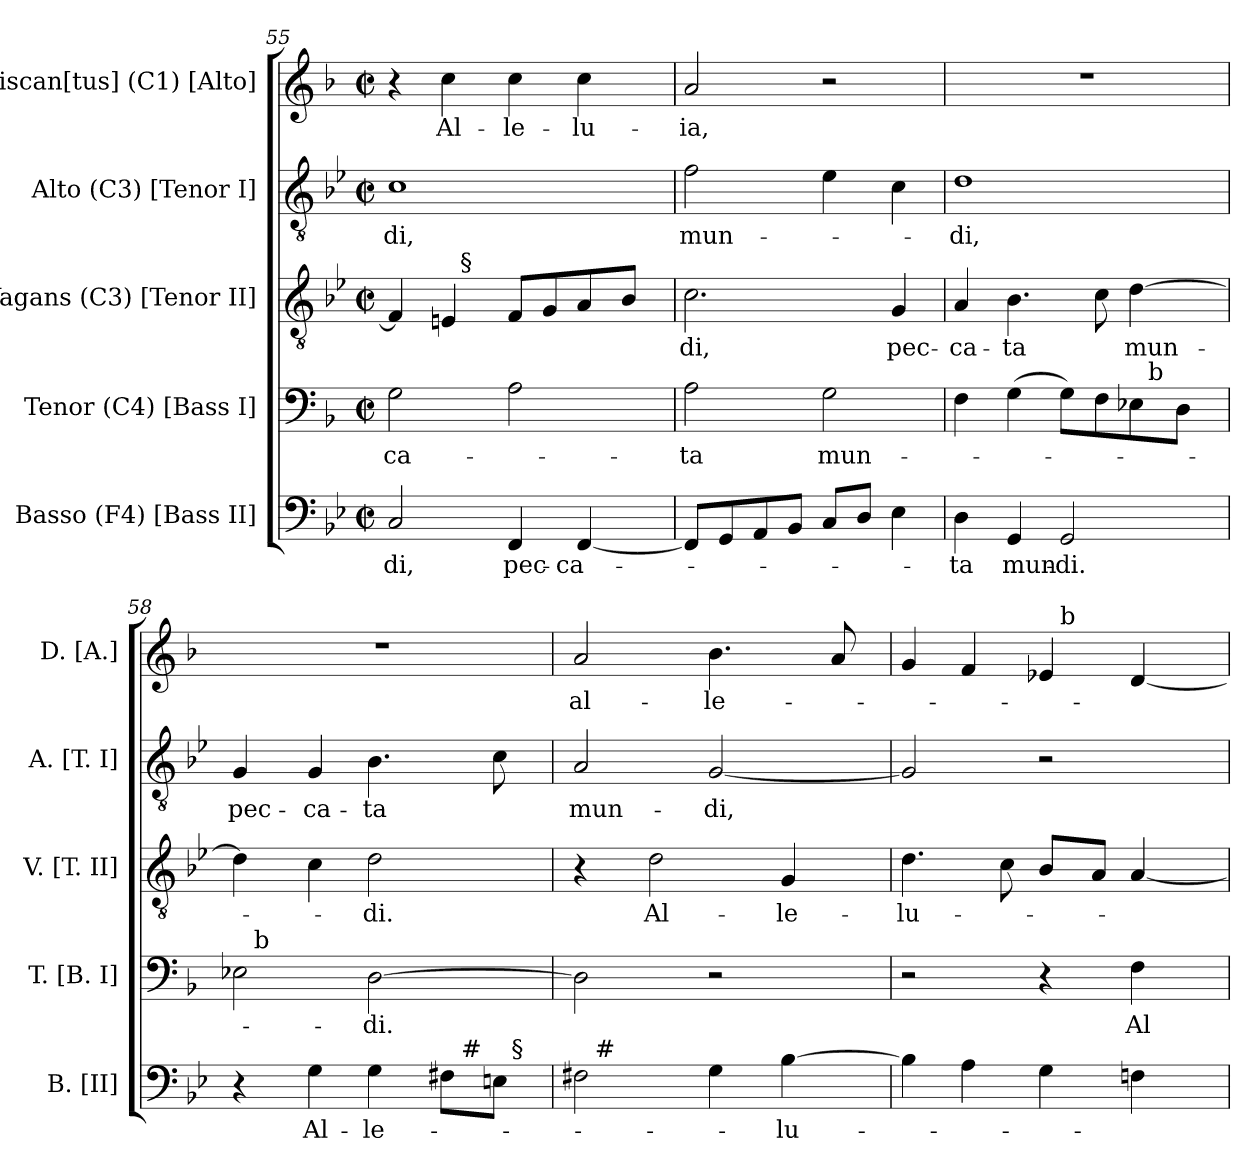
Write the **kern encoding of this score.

**kern	**text	**kern	**text	**kern	**text	**kern	**text	**kern	**text
*part5	*part5	*part4	*part4	*part3	*part3	*part2	*part2	*part1	*part1
*staff5	*staff5	*staff4	*staff4	*staff3	*staff3	*staff2	*staff2	*staff1	*staff1
*I"Basso (F4) [Bass II]	*	*I"Tenor (C4) [Bass I]	*	*I"Vagans (C3) [Tenor II]	*	*I"Alto (C3) [Tenor I]	*	*I"Discan[tus] (C1) [Alto]	*
*I'B. [II]	*	*I'T. [B. I]	*	*I'V. [T. II]	*	*I'A. [T. I]	*	*I'D. [A.]	*
!!LO:PB:g=z
*clefF4	*	*clefF4	*	*clefGv2	*	*clefGv2	*	*clefG2	*
*	*	*	*	*ITrd7c12	*	*ITrd7c12	*	*	*
*k[b-e-]	*	*k[b-]	*	*k[b-e-]	*	*k[b-e-]	*	*k[b-]	*
*B-:	*	*F:	*	*B-:	*	*B-:	*	*F:	*
*M2/2	*	*M2/2	*	*M2/2	*	*M2/2	*	*M2/2	*
*met(c|)	*	*met(c|)	*	*met(c|)	*	*met(c|)	*	*met(c|)	*
=55	=55	=55	=55	=55	=55	=55	=55	=55	=55
!	!LO:LY:b:color=#000000	!	!	!	!	!	!	!	!
!	!	!	!LO:LY:b:color=#000000	!	!	!	!	!	!
!	!	!	!	!	!	!	!LO:LY:b:color=#000000	!	!
*	*	*	*	*^	*	*	*	*	*
2Ci/	-di,	2Gi\	-ca-	4FFi/]	4ryy	.	1Ci	-di,	4r	.
!	!	!	!	!	!	!	!	!	!	!LO:LY:b:color=#000000
.	.	.	.	4EEi/	32ryy	.	.	.	4cci\	Al-
.	.	.	.	.	256ryy	.	.	.	.	.
!	!	!	!	!	!LO:TX:a:t=§	!	!	!	!	!
.	.	.	.	.	2ryy	.	.	.	.	.
!	!LO:LY:b:color=#000000	!	!	!	!	!	!	!	!	!
!	!	!	!	!	!	!	!	!	!	!LO:LY:b:color=#000000
4FFi/	pec-	2Ai\	.	8FFi/L	.	.	.	.	4cci\	-le-
.	.	.	.	8GGi/	.	.	.	.	.	.
!	!LO:LY:b:color=#000000	!	!	!	!	!	!	!	!	!
!	!	!	!	!	!	!	!	!	!	!LO:LY:b:color=#000000
[<4FFi/	-ca-	.	.	8AAi/	.	.	.	.	4cci\	-lu-
.	.	.	.	.	8ryy	.	.	.	.	.
.	.	.	.	8BB-i/J	.	.	.	.	.	.
.	.	.	.	.	16ryy	.	.	.	.	.
.	.	.	.	.	64..ryy	.	.	.	.	.
*	*	*	*	*v	*v	*	*	*	*	*
=56	=56	=56	=56	=56	=56	=56	=56	=56	=56
*	*	*	*	*^	*	*	*	*	*
!	!	!	!LO:LY:b:color=#000000	!	!	!	!	!	!	!
*	*	*	*	*v	*v	*	*	*	*	*
*	*	*	*	*^	*	*	*	*	*
!	!	!	!	!	!	!LO:LY:b:color=#000000	!	!	!	!
*	*	*	*	*v	*v	*	*	*	*	*
*	*	*	*	*^	*	*	*	*	*
!	!	!	!	!	!	!	!	!LO:LY:b:color=#000000	!	!
*	*	*	*	*v	*v	*	*	*	*	*
*	*	*	*	*^	*	*	*	*	*
!	!	!	!	!	!	!	!	!	!	!LO:LY:b:color=#000000
*	*	*	*	*v	*v	*	*	*	*	*
8FFi/L]	.	2Ai\	-ta	2.Ci\	-di,	2Fi\	mun-	2ai/	-ia,
8GGi/	.	.	.	.	.	.	.	.	.
8AAi/	.	.	.	.	.	.	.	.	.
8BB-i/J	.	.	.	.	.	.	.	.	.
!	!	!	!LO:LY:b:color=#000000	!	!	!	!	!	!
8Ci/L	.	2Gi\	mun-	.	.	4E-i\	.	2r	.
8Di/J	.	.	.	.	.	.	.	.	.
!	!	!	!	!	!LO:LY:b:color=#000000	!	!	!	!
4E-i\	.	.	.	4GGi/	pec-	4Ci\	.	.	.
=57	=57	=57	=57	=57	=57	=57	=57	=57	=57
!	!LO:LY:b:color=#000000	!	!	!	!	!	!	!	!
!	!	!	!	!	!LO:LY:b:color=#000000	!	!	!	!
!	!	!	!	!	!	!	!LO:LY:b:color=#000000	!	!
*	*	*^	*	*	*	*	*	*	*
4Di\	-ta	4Fi\	2ryy	.	4AAi/	-ca-	1Di	-di,	1r	.
!	!LO:LY:b:color=#000000	!	!	!	!	!	!	!	!	!
!	!	!	!	!	!	!LO:LY:b:color=#000000	!	!	!	!
4GGi/	mun-	(4Gi\	.	.	4.BB-i\	-ta	.	.	.	.
!	!LO:LY:b:color=#000000	!	!	!	!	!	!	!	!	!
2GGi/	-di.	8Gi\L)	4ryy	.	.	.	.	.	.	.
.	.	8Fi\	.	.	8Ci\	.	.	.	.	.
!	!	!	!	!	!	!LO:LY:b:color=#000000	!	!	!	!
.	.	8E-i\	32ryy	.	[>4Di\	mun-	.	.	.	.
.	.	.	256ryy	.	.	.	.	.	.	.
!	!	!	!LO:TX:a:t=b	!	!	!	!	!	!	!
.	.	.	8ryy	.	.	.	.	.	.	.
.	.	8Di\J	.	.	.	.	.	.	.	.
.	.	.	16ryy	.	.	.	.	.	.	.
.	.	.	64..ryy	.	.	.	.	.	.	.
=58	=58	=58	=58	=58	=58	=58	=58	=58	=58	=58
!	!	!	!	!	!	!	!	!LO:LY:b:color=#000000	!	!
*^	*	*	*	*	*	*	*	*	*	*
4r	2ryy	.	2E-i\	32ryy	.	4Di\]	.	4GGi/	pec-	1r	.
.	.	.	.	256ryy	.	.	.	.	.	.	.
!	!	!	!	!LO:TX:a:t=b	!	!	!	!	!	!	!
.	.	.	.	2ryy	.	.	.	.	.	.	.
!	!	!LO:LY:b:color=#000000	!	!	!	!	!	!	!	!	!
!	!	!	!	!	!	!	!	!	!LO:LY:b:color=#000000	!	!
4Gi\	.	Al-	.	.	.	4Ci\	.	4GGi/	-ca-	.	.
!	!	!LO:LY:b:color=#000000	!	!	!	!	!	!	!	!	!
!	!	!	!	!	!LO:LY:b:color=#000000	!	!	!	!	!	!
!	!	!	!	!	!	!	!LO:LY:b:color=#000000	!	!	!	!
!	!	!	!	!	!	!	!	!	!LO:LY:b:color=#000000	!	!
4Gi\	4ryy	-le-	[>2Di\	.	-di.	2Di\	-di.	4.BB-i\	-ta	.	.
.	.	.	.	4ryy	.	.	.	.	.	.	.
8F#i\L	32ryy	.	.	.	.	.	.	.	.	.	.
.	256ryy	.	.	.	.	.	.	.	.	.	.
!	!LO:TX:a:t=#	!	!	!	!	!	!	!	!	!	!
.	8ryy	.	.	8ryy	.	.	.	.	.	.	.
8Ei\J	.	.	.	.	.	.	.	8Ci\	.	.	.
!	!LO:TX:a:t=§	!	!	!	!	!	!	!	!	!	!
.	16ryy	.	.	16ryy	.	.	.	.	.	.	.
.	64..ryy	.	.	64..ryy	.	.	.	.	.	.	.
*	*	*	*v	*v	*	*	*	*	*	*	*
=59	=59	=59	=59	=59	=59	=59	=59	=59	=59	=59
*	*	*	*^	*	*	*	*	*	*	*
!	!	!	!	!	!	!	!	!	!LO:LY:b:color=#000000	!	!
*	*	*	*v	*v	*	*	*	*	*	*	*
*	*	*	*^	*	*	*	*	*	*	*
!	!	!	!	!	!	!	!	!	!	!	!LO:LY:b:color=#000000
*	*	*	*v	*v	*	*	*	*	*	*	*
2F#i\	32ryy	.	2Di\]	.	4r	.	2AAi/	mun-	2ai/	al-
.	256ryy	.	.	.	.	.	.	.	.	.
!	!LO:TX:a:t=#	!	!	!	!	!	!	!	!	!
.	2ryy	.	.	.	.	.	.	.	.	.
!	!	!	!	!	!	!LO:LY:b:color=#000000	!	!	!	!
.	.	.	.	.	2Di\	Al-	.	.	.	.
!	!	!	!	!	!	!	!	!LO:LY:b:color=#000000	!	!
!	!	!	!	!	!	!	!	!	!	!LO:LY:b:color=#000000
4Gi\	.	.	2r	.	.	.	[<2GGi/	-di,	4.b-i\	-le-
.	4ryy	.	.	.	.	.	.	.	.	.
!	!	!LO:LY:b:color=#000000	!	!	!	!	!	!	!	!
!	!	!	!	!	!	!LO:LY:b:color=#000000	!	!	!	!
[>4B-i\	.	-lu-	.	.	4GGi/	-le-	.	.	.	.
.	8ryy	.	.	.	.	.	.	.	.	.
.	.	.	.	.	.	.	.	.	8ai/	.
.	16ryy	.	.	.	.	.	.	.	.	.
.	64..ryy	.	.	.	.	.	.	.	.	.
*v	*v	*	*	*	*	*	*	*	*	*
!!LO:LB:g=z
=60	=60	=60	=60	=60	=60	=60	=60	=60	=60
*^	*	*	*	*	*	*	*	*	*
!	!	!	!	!	!	!LO:LY:b:color=#000000	!	!	!	!
*v	*v	*	*	*	*	*	*	*	*^	*
4B-i\]	.	2r	.	4.Di\	-lu-	2GGi/]	.	4gi/	2ryy	.
4Ai\	.	.	.	.	.	.	.	4fi/	.	.
.	.	.	.	8Ci\	.	.	.	.	.	.
4Gi\	.	4r	.	8BB-i/L	.	2r	.	4e-i/	32ryy	.
.	.	.	.	.	.	.	.	.	256ryy	.
!	!	!	!	!	!	!	!	!	!LO:TX:a:t=b	!
.	.	.	.	.	.	.	.	.	4ryy	.
.	.	.	.	8AAi/J	.	.	.	.	.	.
!	!	!	!LO:LY:b:color=#000000	!	!	!	!	!	!	!
4Fni\	.	4Fi\	Al-	[<4AAi/	.	.	.	[<4di/	.	.
.	.	.	.	.	.	.	.	.	8ryy	.
.	.	.	.	.	.	.	.	.	16ryy	.
.	.	.	.	.	.	.	.	.	64..ryy	.
*	*	*	*	*	*	*	*	*v	*v	*
=	=	=	=	=	=	=	=	=	=
*-	*-	*-	*-	*-	*-	*-	*-	*-	*-
